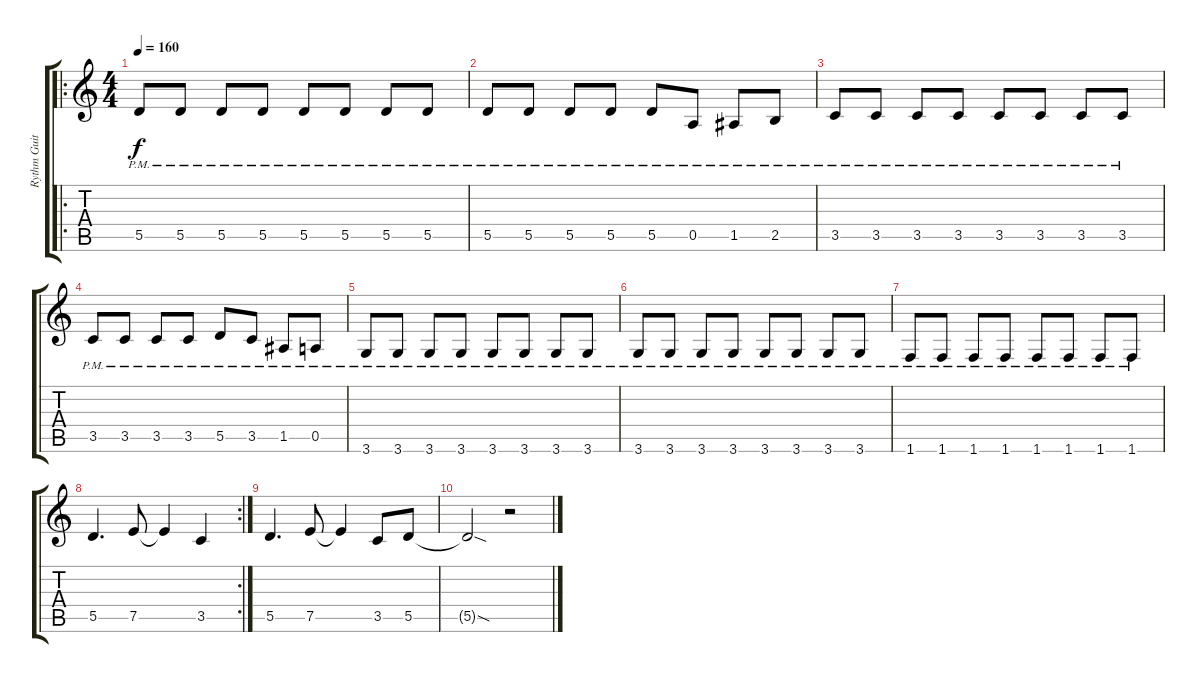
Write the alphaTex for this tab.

\track ("Rythm Guitar" "Rythm Guit") {instrument overdrivenguitar}
\staff {score tabs}
\tuning (E4 B3 G3 D3 A2 E2) {hide}
\ro
\ts (4 4)
\tempo 160
\clef g2
\ks c
5.5{pm}.8{dy f} 5.5{pm}.8 5.5{pm}.8 5.5{pm}.8 5.5{pm}.8 5.5{pm}.8 5.5{pm}.8 5.5{pm}.8 |
5.5{pm}.8 5.5{pm}.8 5.5{pm}.8 5.5{pm}.8 5.5{pm}.8 0.5{pm}.8 1.5{pm}.8 2.5{pm}.8 |
3.5{pm}.8 3.5{pm}.8 3.5{pm}.8 3.5{pm}.8 3.5{pm}.8 3.5{pm}.8 3.5{pm}.8 3.5{pm}.8 |
3.5{pm}.8 3.5{pm}.8 3.5{pm}.8 3.5{pm}.8 5.5{pm}.8 3.5{pm}.8 1.5{pm}.8 0.5{pm}.8 |
3.6{pm}.8 3.6{pm}.8 3.6{pm}.8 3.6{pm}.8 3.6{pm}.8 3.6{pm}.8 3.6{pm}.8 3.6{pm}.8 |
3.6{pm}.8 3.6{pm}.8 3.6{pm}.8 3.6{pm}.8 3.6{pm}.8 3.6{pm}.8 3.6{pm}.8 3.6{pm}.8 |
1.6{pm}.8 1.6{pm}.8 1.6{pm}.8 1.6{pm}.8 1.6{pm}.8 1.6{pm}.8 1.6{pm}.8 1.6{pm}.8 |
\rc 2
5.5.4{d} 7.5.8 7.5{t}.4 3.5.4 |
5.5.4{d} 7.5.8 7.5{t}.4 3.5.8 5.5.8 |
5.5{sod t}.2 r.2
